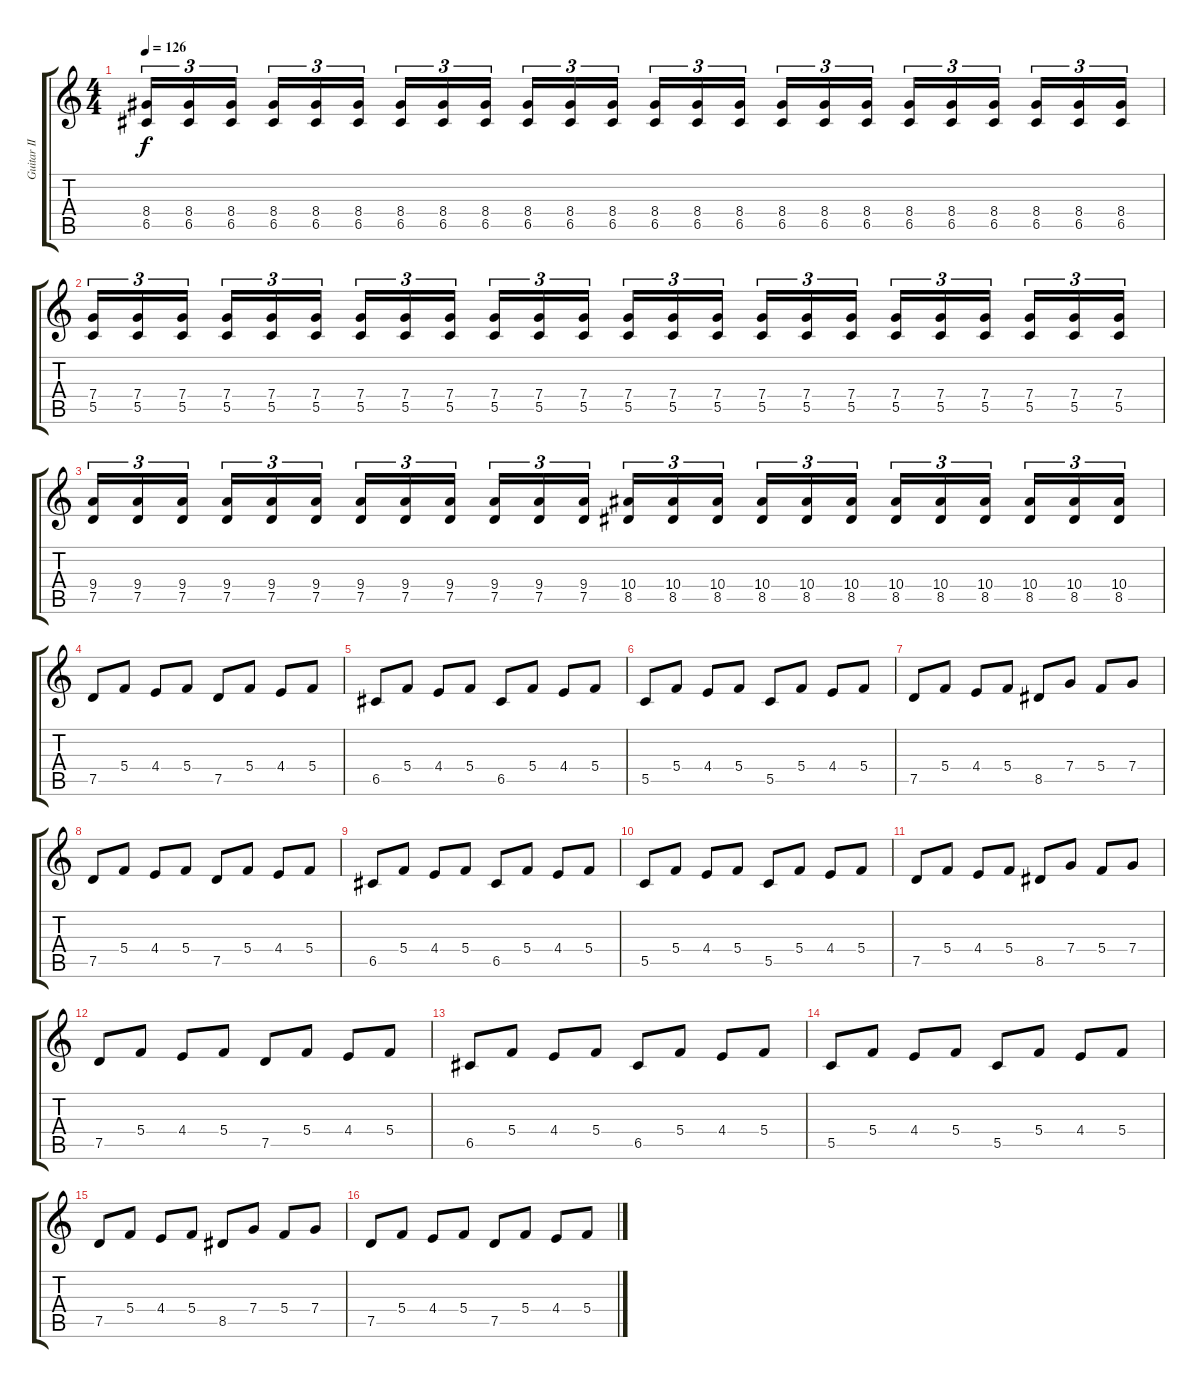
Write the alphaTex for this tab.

\track ("Guitar II" "Guitar II") {instrument distortionguitar}
\staff {score tabs}
\tuning (D4 A3 F3 C3 G2 D2) {hide}
\ts (4 4)
\tempo 126
\clef g2
\ks c
(8.4 6.5).16{tu (3 2) dy f} (8.4 6.5).16{tu (3 2)} (8.4 6.5).16{tu (3 2)} (8.4 6.5).16{tu (3 2)} (8.4 6.5).16{tu (3 2)} (8.4 6.5).16{tu (3 2)} (8.4 6.5).16{tu (3 2)} (8.4 6.5).16{tu (3 2)} (8.4 6.5).16{tu (3 2)} (8.4 6.5).16{tu (3 2)} (8.4 6.5).16{tu (3 2)} (8.4 6.5).16{tu (3 2)} (8.4 6.5).16{tu (3 2)} (8.4 6.5).16{tu (3 2)} (8.4 6.5).16{tu (3 2)} (8.4 6.5).16{tu (3 2)} (8.4 6.5).16{tu (3 2)} (8.4 6.5).16{tu (3 2)} (8.4 6.5).16{tu (3 2)} (8.4 6.5).16{tu (3 2)} (8.4 6.5).16{tu (3 2)} (8.4 6.5).16{tu (3 2)} (8.4 6.5).16{tu (3 2)} (8.4 6.5).16{tu (3 2)} |
(7.4 5.5).16{tu (3 2)} (7.4 5.5).16{tu (3 2)} (7.4 5.5).16{tu (3 2)} (7.4 5.5).16{tu (3 2)} (7.4 5.5).16{tu (3 2)} (7.4 5.5).16{tu (3 2)} (7.4 5.5).16{tu (3 2)} (7.4 5.5).16{tu (3 2)} (7.4 5.5).16{tu (3 2)} (7.4 5.5).16{tu (3 2)} (7.4 5.5).16{tu (3 2)} (7.4 5.5).16{tu (3 2)} (7.4 5.5).16{tu (3 2)} (7.4 5.5).16{tu (3 2)} (7.4 5.5).16{tu (3 2)} (7.4 5.5).16{tu (3 2)} (7.4 5.5).16{tu (3 2)} (7.4 5.5).16{tu (3 2)} (7.4 5.5).16{tu (3 2)} (7.4 5.5).16{tu (3 2)} (7.4 5.5).16{tu (3 2)} (7.4 5.5).16{tu (3 2)} (7.4 5.5).16{tu (3 2)} (7.4 5.5).16{tu (3 2)} |
(9.4 7.5).16{tu (3 2)} (9.4 7.5).16{tu (3 2)} (9.4 7.5).16{tu (3 2)} (9.4 7.5).16{tu (3 2)} (9.4 7.5).16{tu (3 2)} (9.4 7.5).16{tu (3 2)} (9.4 7.5).16{tu (3 2)} (9.4 7.5).16{tu (3 2)} (9.4 7.5).16{tu (3 2)} (9.4 7.5).16{tu (3 2)} (9.4 7.5).16{tu (3 2)} (9.4 7.5).16{tu (3 2)} (10.4 8.5).16{tu (3 2)} (10.4 8.5).16{tu (3 2)} (10.4 8.5).16{tu (3 2)} (10.4 8.5).16{tu (3 2)} (10.4 8.5).16{tu (3 2)} (10.4 8.5).16{tu (3 2)} (10.4 8.5).16{tu (3 2)} (10.4 8.5).16{tu (3 2)} (10.4 8.5).16{tu (3 2)} (10.4 8.5).16{tu (3 2)} (10.4 8.5).16{tu (3 2)} (10.4 8.5).16{tu (3 2)} |
7.5.8 5.4.8 4.4.8 5.4.8 7.5.8 5.4.8 4.4.8 5.4.8 |
6.5.8 5.4.8 4.4.8 5.4.8 6.5.8 5.4.8 4.4.8 5.4.8 |
5.5.8 5.4.8 4.4.8 5.4.8 5.5.8 5.4.8 4.4.8 5.4.8 |
7.5.8 5.4.8 4.4.8 5.4.8 8.5.8 7.4.8 5.4.8 7.4.8 |
7.5.8 5.4.8 4.4.8 5.4.8 7.5.8 5.4.8 4.4.8 5.4.8 |
6.5.8 5.4.8 4.4.8 5.4.8 6.5.8 5.4.8 4.4.8 5.4.8 |
5.5.8 5.4.8 4.4.8 5.4.8 5.5.8 5.4.8 4.4.8 5.4.8 |
7.5.8 5.4.8 4.4.8 5.4.8 8.5.8 7.4.8 5.4.8 7.4.8 |
7.5.8 5.4.8 4.4.8 5.4.8 7.5.8 5.4.8 4.4.8 5.4.8 |
6.5.8 5.4.8 4.4.8 5.4.8 6.5.8 5.4.8 4.4.8 5.4.8 |
5.5.8 5.4.8 4.4.8 5.4.8 5.5.8 5.4.8 4.4.8 5.4.8 |
7.5.8 5.4.8 4.4.8 5.4.8 8.5.8 7.4.8 5.4.8 7.4.8 |
7.5.8 5.4.8 4.4.8 5.4.8 7.5.8 5.4.8 4.4.8 5.4.8
